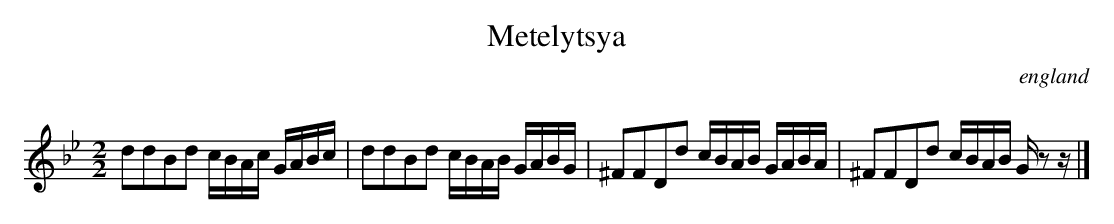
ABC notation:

X:1
T:Metelytsya
O:england
Q:144
M:2/2
L:1/16
K:Gm
d2d2B2d2 cBAc GABc | d2d2B2d2 cBAB GABG | \
^F2F2D2d2 cBAB GABA | ^F2F2D2d2 cBAB G z2 z|]
